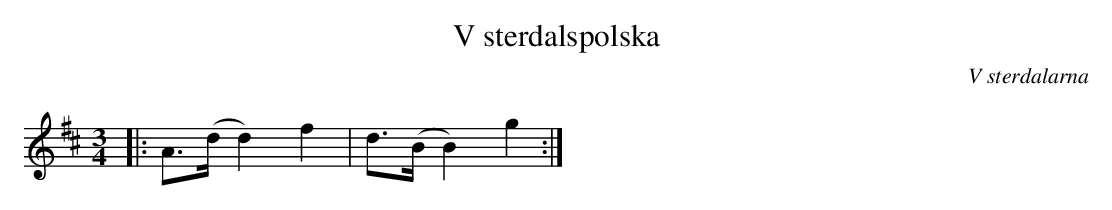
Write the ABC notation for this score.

X:1
T:V sterdalspolska
O:V sterdalarna
M:3/4
L:1/8
K:D
|: A>(d d2) f2 | d>(B B2) g2 :|
